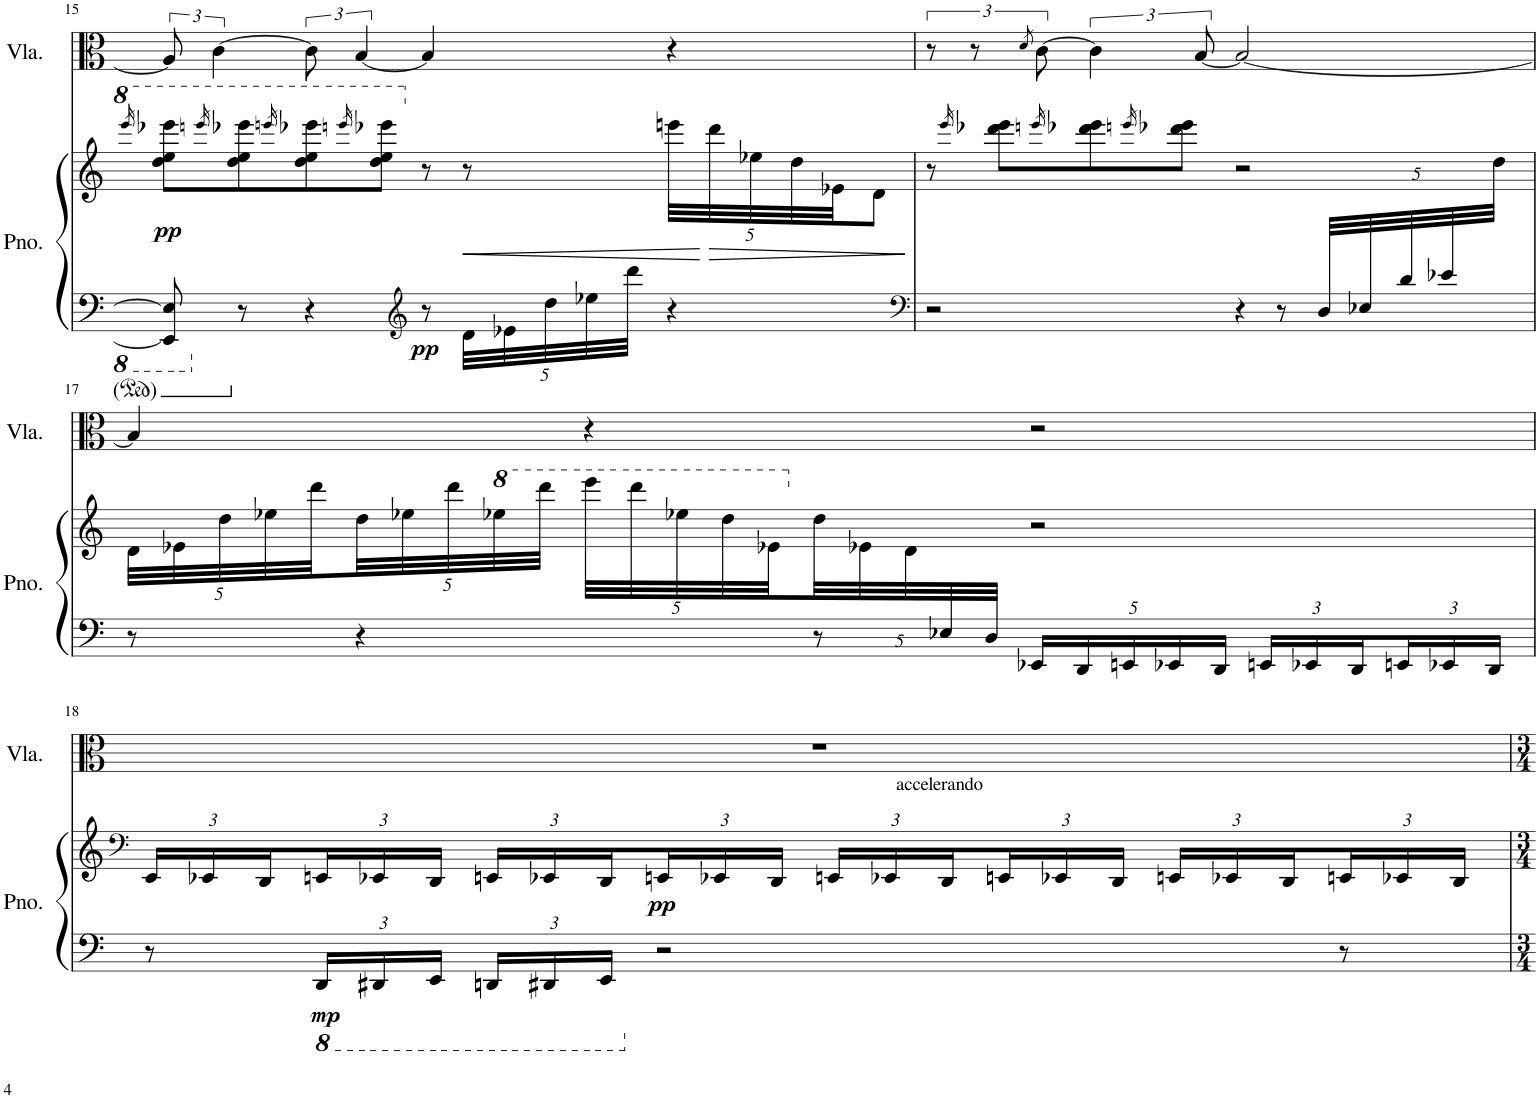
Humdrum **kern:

**kern	**kern	**dynam	**kern
*part2	*part2	*part2	*part1
*staff3	*staff2	*staff2/3	*staff1
*I"Piano	*	*	*I"Viola
*I'Pno.	*	*	*I'Vla.
!!LO:PB:g=z
*clefF4	*clefG2	*	*clefC3
*k[]	*k[]	*	*k[]
*M4/4	*M4/4	*	*M4/4
=15	=15	=15	=15
.	16qeeee/	.	.
!	!	!LO:DY:b	!
8EEE/] 8EE/]	8ddd\ 8eee\ 8eeee-X\L	pp	12A/]
.	.	.	[4c\
.	16qeeeen/	.	.
8r	8ddd\ 8eee\ 8eeee-X\	.	.
.	16qeeeen/	.	.
4r	8ddd\ 8eee\ 8eeee-X\	.	.
.	.	.	[6B/
.	16qeeeen/	.	.
.	8ddd\ 8eee\ 8eeee-X\J	.	.
*clefG2	*	*	*
!	!	!LO:DY:b=2	!
8r	8r	pp	4B/]
*Xbrackettup	*	*	*
!	!	!LO:HP:b	!
40d\LLL	8r	<	.
40e-X\	.	.	.
40dd\	.	.	.
40ee-X\	.	.	.
40ddd\JJJ	.	.	.
*	*Xbrackettup	*	*
4r	40eeen\LLL	.	4r
!	!	!LO:HP:n=1:b	!
.	40ddd\	[ >	.
.	40ee-X\	.	.
.	40dd\	.	.
.	40e-X\JJ	.	.
.	8d\J	.	.
.	.	]	.
=16	=16	=16	=16
*clefF4	*	*	*
*	*^	*	*
2r	8r	40%39ryy	.	12r
.	.	.	.	12r
.	16qeee/	.	.	.
.	8ddd\ 8eee-X\L	.	.	.
.	.	.	.	8qd/
.	.	.	.	[4c\
.	16qeeen/	.	.	.
.	8ddd\ 8eee-X\	.	.	.
.	16qeeen/	.	.	.
.	8ddd\ 8eee-X\J	.	.	.
.	.	.	.	[12B/
4r	2r	.	.	2B/_
8r	.	.	.	.
40D/LLL	.	.	.	.
40E-X/	.	.	.	.
40d/	.	.	.	.
40e-X/	.	.	.	.
40ryy	.	40dd\JJJ	.	.
*	*v	*v	*	*
!!LO:LB:g=z
=17	=17	=17	=17
*^	*	*	*
10%3.ryy	8r	40d\LLL	.	4B/]
.	.	40e-X\	.	.
.	.	40dd\	.	.
.	.	40ee-X\	.	.
.	.	40ddd\	.	.
.	4r	40dd\	.	.
.	.	40ee-X\	.	.
.	.	40ddd\	.	.
*	*	*8va	*	*
.	.	40eee-X\	.	.
.	.	40dddd\JJJ	.	.
.	.	40eeee\LLL	.	4r
.	.	40dddd\	.	.
.	.	40eee-X\	.	.
.	.	40ddd\	.	.
.	.	40ee-X\	.	.
*	*	*X8va	*	*
.	8r	40dd\	.	.
.	.	40e-X\	.	.
.	.	40d\	.	.
40E-X/	.	20ryy	.	.
40D/JJJ	.	.	.	.
2ryy	20EE-X/LL	2r	.	2r
.	20DD/	.	.	.
.	20EEn/	.	.	.
.	20EE-X/	.	.	.
.	20DD/JJ	.	.	.
.	24EEn/LL	.	.	.
.	24EE-X/	.	.	.
.	24DD/	.	.	.
.	24EEn/	.	.	.
.	24EE-X/	.	.	.
.	24DD/JJ	.	.	.
*v	*v	*	*	*
!!LO:LB:g=z
=18	=18	=18	=18
*	*clefF4	*	*
8r	24EE/LL	.	1r
.	24EE-X/	.	.
.	24DD/	.	.
*8ba	*	*	*
!	!	!LO:DY:b=2	!
24DDD/LL	24EEn/	mp	.
24DDD#X/	24EE-X/	.	.
24EEE/JJ	24DD/JJ	.	.
24DDDn/LL	24EEn/LL	.	.
24DDD#X/	24EE-X/	.	.
24EEE/JJ	24DD/	.	.
*X8ba	*	*	*
!	!	!LO:DY:b	!
2r	24EEn/	pp	.
.	24EE-X/	.	.
.	24DD/JJ	.	.
.	24EEn/LL	.	.
.	24EE-X/	.	.
.	24DD/	.	.
!	!LO:TX:a:t=accelerando	!	!
.	24EEn/	.	.
.	24EE-X/	.	.
.	24DD/JJ	.	.
.	24EEn/LL	.	.
.	24EE-X/	.	.
.	24DD/	.	.
8r	24EEn/	.	.
.	24EE-X/	.	.
.	24DD/JJ	.	.
=	=	=	=
*-	*-	*-	*-
